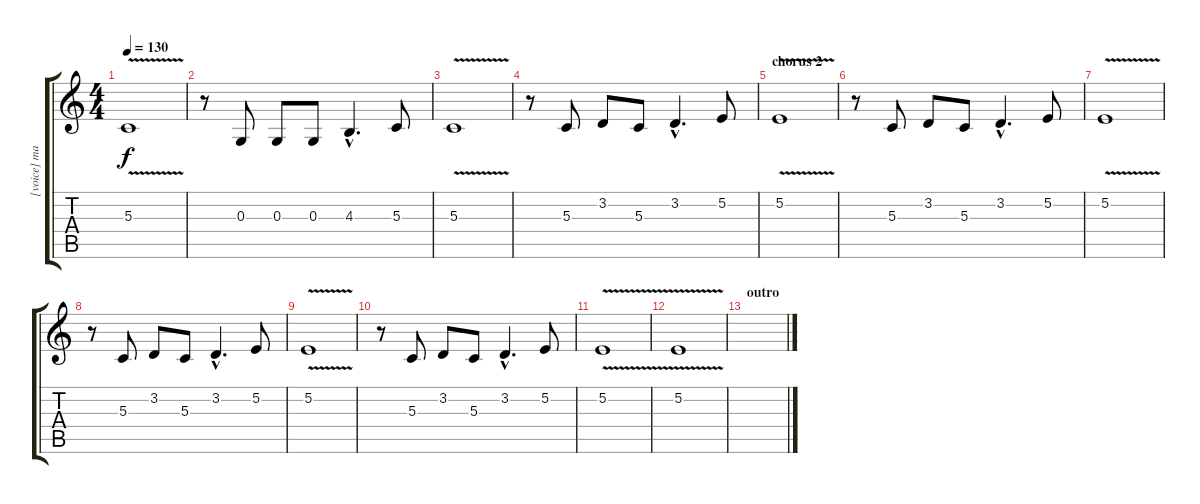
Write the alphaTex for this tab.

\track ("[voice] matt" "[voice] ma") {instrument violin}
\staff {score tabs}
\tuning (E4 B3 G3 D3 A2 E2) {hide}
\ts (4 4)
\tempo 130
\clef g2
\ks c
5.3{v}.1{dy f} |
r.8 0.3.8 0.3.8 0.3.8 4.3{hac}.4{d} 5.3.8 |
5.3{v}.1 |
r.8 5.3.8 3.2.8 5.3.8 3.2{hac}.4{d} 5.2.8 |
\section ("" "chorus 2")
5.2{v}.1 |
r.8 5.3.8 3.2.8 5.3.8 3.2{hac}.4{d} 5.2.8 |
5.2{v}.1 |
r.8 5.3.8 3.2.8 5.3.8 3.2{hac}.4{d} 5.2.8 |
5.2{v}.1 |
r.8 5.3.8 3.2.8 5.3.8 3.2{hac}.4{d} 5.2.8 |
5.2{v}.1 |
5.2{v}.1 |
\section ("" "outro")
